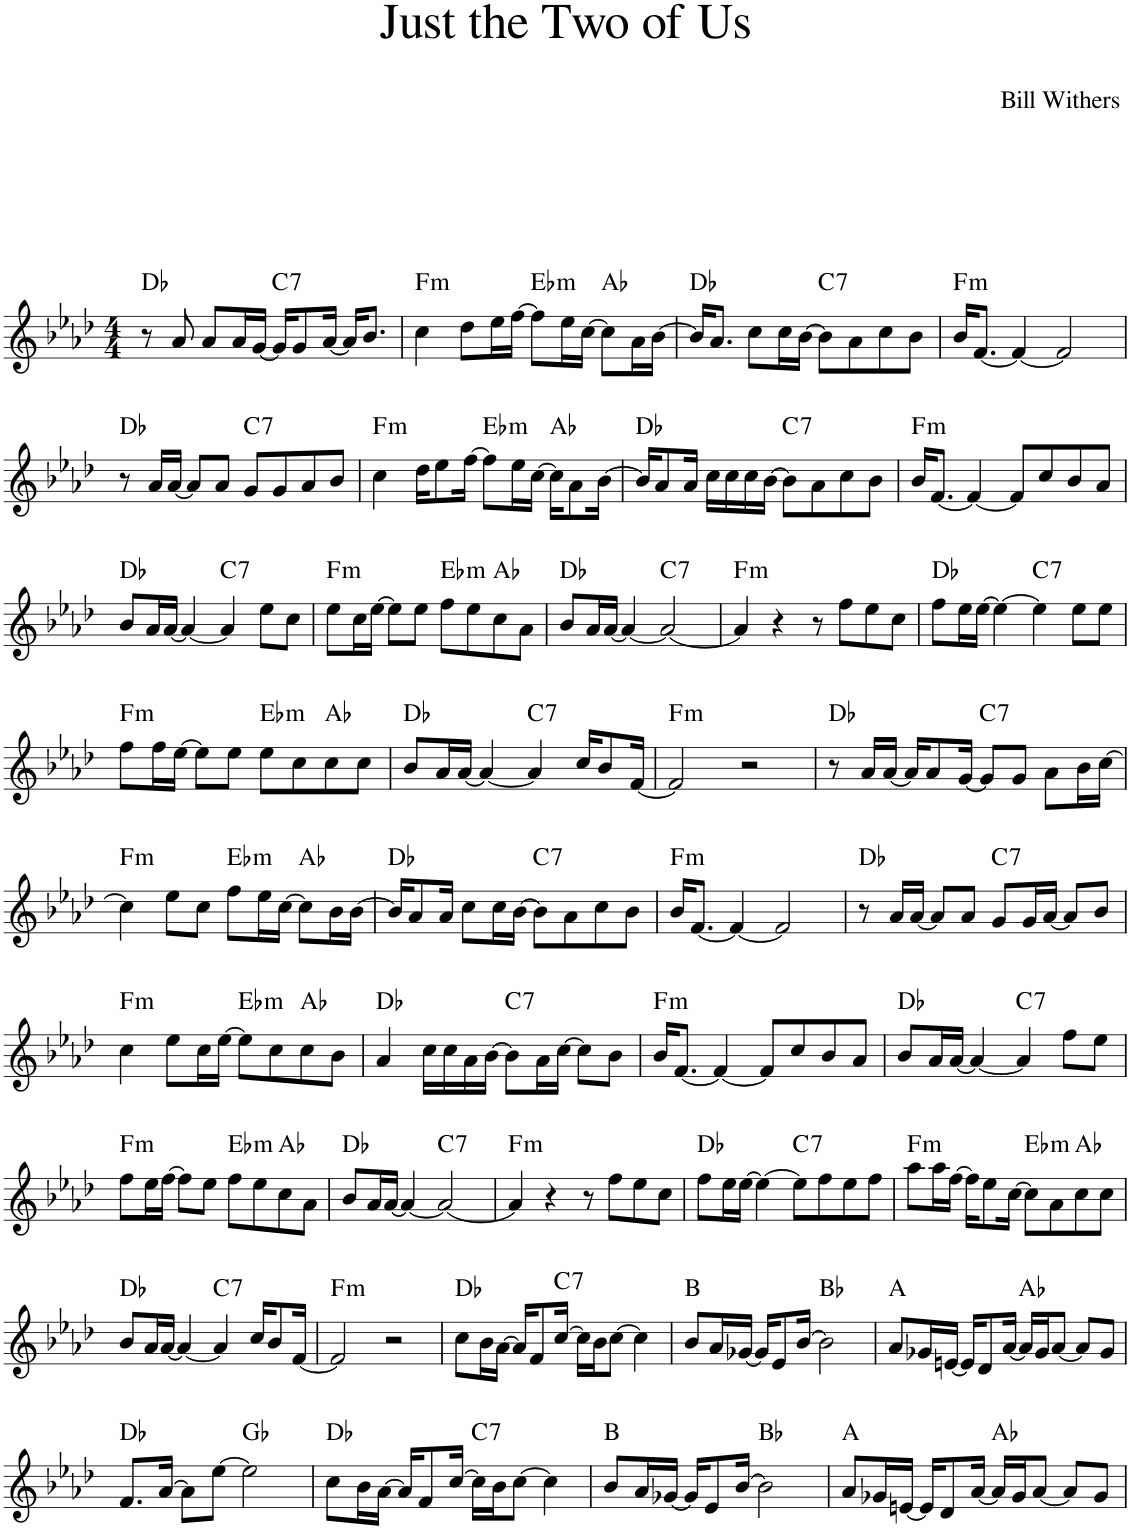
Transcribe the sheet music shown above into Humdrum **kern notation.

**kern	**harte
*part1	*part1
*staff1	*
*I"Piano	*
*I'Pno.	*
*clefG2	*
*k[b-e-a-d-]	*
*M4/4	*
=1	=1
8r	Db:maj
8a-/	.
8a-/L	.
16a-/L	.
[16g/JJ	.
!	!LO:H:kt=7
16g/KL]	C:7
8g/	.
[16a-/Jk	.
16a-/KL]	.
8.b-/J	.
=2	=2
!	!LO:H:kt=m
4cc\	F:min
8dd-\L	.
16ee-\L	.
[16ff\JJ	.
!	!LO:H:kt=m
8ff\L]	Eb:min
16ee-\L	.
[16cc\JJ	.
8cc\L]	Ab:maj
16a-\L	.
[16b-\JJ	.
=3	=3
16b-/KL]	Db:maj
8.a-/J	.
8cc\L	.
16cc\L	.
[16b-\JJ	.
!	!LO:H:kt=7
8b-\L]	C:7
8a-\	.
8cc\	.
8b-\J	.
=4	=4
!	!LO:H:kt=m
16b-/KL	F:min
[8.f/J	.
4f/_	.
2f/]	.
!!LO:LB:g=z
=5	=5
8r	Db:maj
16a-/LL	.
[16a-/JJ	.
8a-/L]	.
8a-/J	.
!	!LO:H:kt=7
8g/L	C:7
8g/	.
8a-/	.
8b-/J	.
=6	=6
!	!LO:H:kt=m
4cc\	F:min
16dd-\KL	.
8ee-\	.
[16ff\Jk	.
!	!LO:H:kt=m
8ff\L]	Eb:min
16ee-\L	.
[16cc\JJ	.
16cc\KL]	Ab:maj
8a-\	.
[16b-\Jk	.
=7	=7
16b-/KL]	Db:maj
8a-/	.
16a-/Jk	.
16cc\LL	.
16cc\	.
16cc\	.
[16b-\JJ	.
!	!LO:H:kt=7
8b-\L]	C:7
8a-\	.
8cc\	.
8b-\J	.
=8	=8
!	!LO:H:kt=m
16b-/KL	F:min
[8.f/J	.
4f/_	.
8f/L]	.
8cc/	.
8b-/	.
8a-/J	.
!!LO:LB:g=z
=9	=9
8b-/L	Db:maj
16a-/L	.
[16a-/JJ	.
4a-/_	.
!	!LO:H:kt=7
4a-/]	C:7
8ee-\L	.
8cc\J	.
=10	=10
!	!LO:H:kt=m
8ee-\L	F:min
16cc\L	.
[16ee-\JJ	.
8ee-\L]	.
8ee-\J	.
!	!LO:H:kt=m
8ff\L	Eb:min
8ee-\	.
8cc\	Ab:maj
8a-\J	.
=11	=11
8b-/L	Db:maj
16a-/L	.
[16a-/JJ	.
4a-/_	.
!	!LO:H:kt=7
2a-/_	C:7
=12	=12
!	!LO:H:kt=m
4a-/]	F:min
4r	.
8r	.
8ff\L	.
8ee-\	.
8cc\J	.
=13	=13
8ff\L	Db:maj
16ee-\L	.
[16ee-\JJ	.
4ee-\_	.
!	!LO:H:kt=7
4ee-\]	C:7
8ee-\L	.
8ee-\J	.
!!LO:LB:g=z
=14	=14
!	!LO:H:kt=m
8ff\L	F:min
16ff\L	.
[16ee-\JJ	.
8ee-\L]	.
8ee-\J	.
!	!LO:H:kt=m
8ee-\L	Eb:min
8cc\	.
8cc\	Ab:maj
8cc\J	.
=15	=15
8b-/L	Db:maj
16a-/L	.
[16a-/JJ	.
4a-/_	.
!	!LO:H:kt=7
4a-/]	C:7
16cc/KL	.
8b-/	.
[16f/Jk	.
=16	=16
!	!LO:H:kt=m
2f/]	F:min
2r	.
=17	=17
8r	Db:maj
16a-/LL	.
[16a-/JJ	.
16a-/KL]	.
8a-/	.
[16g/Jk	.
!	!LO:H:kt=7
8g/L]	C:7
8g/J	.
8a-\L	.
16b-\L	.
[16cc\JJ	.
!!LO:LB:g=z
=18	=18
!	!LO:H:kt=m
4cc\]	F:min
8ee-\L	.
8cc\J	.
!	!LO:H:kt=m
8ff\L	Eb:min
16ee-\L	.
[16cc\JJ	.
8cc\L]	Ab:maj
16b-\L	.
[16b-\JJ	.
=19	=19
16b-/KL]	Db:maj
8a-/	.
16a-/Jk	.
8cc\L	.
16cc\L	.
[16b-\JJ	.
!	!LO:H:kt=7
8b-\L]	C:7
8a-\	.
8cc\	.
8b-\J	.
=20	=20
!	!LO:H:kt=m
16b-/KL	F:min
[8.f/J	.
4f/_	.
2f/]	.
=21	=21
8r	Db:maj
16a-/LL	.
[16a-/JJ	.
8a-/L]	.
8a-/J	.
!	!LO:H:kt=7
8g/L	C:7
16g/L	.
[16a-/JJ	.
8a-/L]	.
8b-/J	.
!!LO:LB:g=z
=22	=22
!	!LO:H:kt=m
4cc\	F:min
8ee-\L	.
16cc\L	.
[16ee-\JJ	.
!	!LO:H:kt=m
8ee-\L]	Eb:min
8cc\	.
8cc\	Ab:maj
8b-\J	.
=23	=23
4a-/	Db:maj
16cc\LL	.
16cc\	.
16a-\	.
[16b-\JJ	.
!	!LO:H:kt=7
8b-\L]	C:7
16a-\L	.
[16cc\JJ	.
8cc\L]	.
8b-\J	.
=24	=24
!	!LO:H:kt=m
16b-/KL	F:min
[8.f/J	.
4f/_	.
8f/L]	.
8cc/	.
8b-/	.
8a-/J	.
=25	=25
8b-/L	Db:maj
16a-/L	.
[16a-/JJ	.
4a-/_	.
!	!LO:H:kt=7
4a-/]	C:7
8ff\L	.
8ee-\J	.
!!LO:LB:g=z
=26	=26
!	!LO:H:kt=m
8ff\L	F:min
16ee-\L	.
[16ff\JJ	.
8ff\L]	.
8ee-\J	.
!	!LO:H:kt=m
8ff\L	Eb:min
8ee-\	.
8cc\	Ab:maj
8a-\J	.
=27	=27
8b-/L	Db:maj
16a-/L	.
[16a-/JJ	.
4a-/_	.
!	!LO:H:kt=7
2a-/_	C:7
=28	=28
!	!LO:H:kt=m
4a-/]	F:min
4r	.
8r	.
8ff\L	.
8ee-\	.
8cc\J	.
=29	=29
8ff\L	Db:maj
16ee-\L	.
[16ee-\JJ	.
4ee-\_	.
!	!LO:H:kt=7
8ee-\L]	C:7
8ff\	.
8ee-\	.
8ff\J	.
=30	=30
!	!LO:H:kt=m
8aa-\L	F:min
16aa-\L	.
[16ff\JJ	.
16ff\KL]	.
8ee-\	.
[16cc\Jk	.
!	!LO:H:kt=m
8cc\L]	Eb:min
8a-\	.
8cc\	Ab:maj
8cc\J	.
!!LO:LB:g=z
=31	=31
8b-/L	Db:maj
16a-/L	.
[16a-/JJ	.
4a-/_	.
!	!LO:H:kt=7
4a-/]	C:7
16cc/KL	.
8b-/	.
[16f/Jk	.
=32	=32
!	!LO:H:kt=m
2f/]	F:min
2r	.
=33	=33
8cc\L	Db:maj
16b-\L	.
[16a-\JJ	.
16a-/KL]	.
8f/	.
!	!LO:H:kt=7
[16cc/Jk	C:7
16cc\LL]	.
16b-\J	.
[8cc\J	.
4cc\]	.
=34	=34
8b-/L	B:maj
16a-/L	.
[16g-X/JJ	.
16g-/KL]	.
8e-/	.
[16b-/Jk	.
2b-\]	Bb:maj
=35	=35
8a-/L	A:maj
16g-X/L	.
[16en/JJ	.
16e/KL]	.
8d-/	.
[16a-/Jk	.
16a-/LL]	Ab:maj
16g-/J	.
[8a-/J	.
8a-/L]	.
8g-/J	.
!!LO:LB:g=z
=36	=36
8.f/L	Db:maj
[16a-/Jk	.
8a-\L]	.
[8ee-\J	.
2ee-\]	Gb:maj
=37	=37
8cc\L	Db:maj
16b-\L	.
[16a-\JJ	.
16a-/KL]	.
8f/	.
[16cc/Jk	.
!	!LO:H:kt=7
16cc\LL]	C:7
16b-\J	.
[8cc\J	.
4cc\]	.
=38	=38
8b-/L	B:maj
16a-/L	.
[16g-X/JJ	.
16g-/KL]	.
8e-/	.
[16b-/Jk	.
2b-\]	Bb:maj
=39	=39
8a-/L	A:maj
16g-X/L	.
[16en/JJ	.
16e/KL]	.
8d-/	.
[16a-/Jk	.
16a-/LL]	Ab:maj
16g-/J	.
[8a-/J	.
8a-/L]	.
8g-/J	.
=	=
*-	*-
